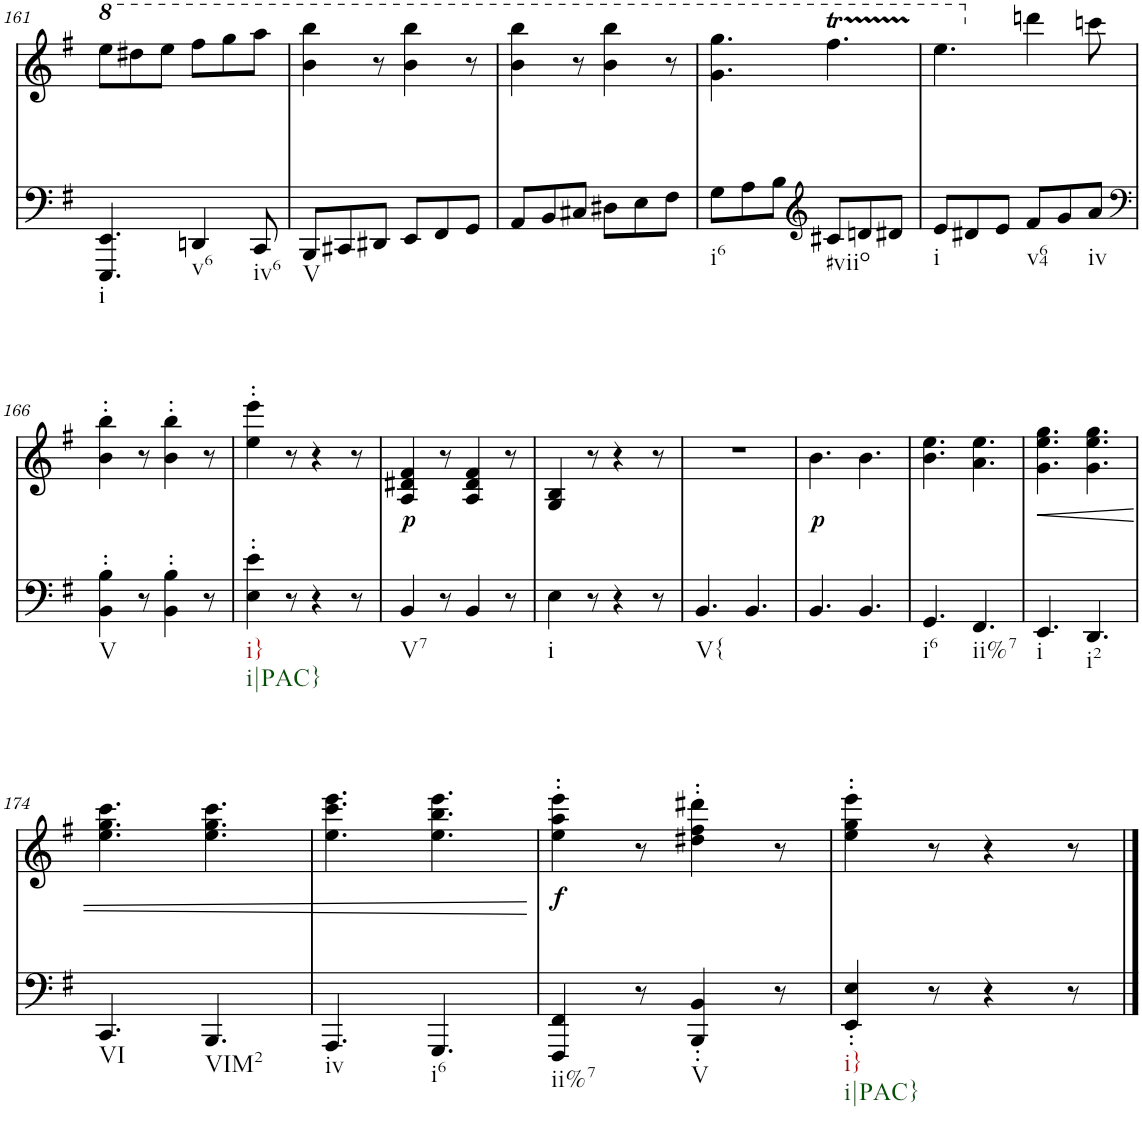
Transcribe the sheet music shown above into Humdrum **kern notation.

**kern	**kern	**text	**dynam
*part2	*part1	*part1	*part1
*staff2	*staff1	*staff1	*staff1
*I"piano	*I"piano	*	*
*I'Pno	*I'Pno	*	*
!!LO:PB:g=z
*clefF4	*clefG2	*	*
*k[f#]	*k[f#]	*	*
*e:	*e:	*	*
*M6/8	*M6/8	*	*
*	*8va	*	*
=161	=161	=161	=161
!LO:TX:b:t=i	!	!	!
4.EEE/ 4.EE/	8eee\L	.	.
.	8ddd#X\	.	.
.	8eee\J	.	.
!LO:TX:b:t=v6	!	!	!
4DDn/	8fff#\L	.	.
.	8ggg\	.	.
!LO:TX:b:t=iv6	!	!	!
8CC/	8aaa\J	.	.
=162	=162	=162	=162
!LO:TX:b:t=V	!	!	!
8BBB/L	4bb\ 4bbb\	.	.
8CC#X/	.	.	.
8DD#X/J	8r	.	.
8EE/L	4bb\ 4bbb\	.	.
8FF#/	.	.	.
8GG/J	8r	.	.
=163	=163	=163	=163
8AA/L	4bb\ 4bbb\	.	.
8BB/	.	.	.
8C#X/J	8r	.	.
8D#X\L	4bb\ 4bbb\	.	.
8E\	.	.	.
8F#\J	8r	.	.
=164	=164	=164	=164
!LO:TX:b:t=i6	!	!	!
8G\L	4.gg\ 4.ggg\	.	.
8A\	.	.	.
8B\J	.	.	.
*clefG2	*	*	*
!LO:TX:b:t=#viio	!	!	!
8c#X/L	4.fff#t\	.	.
8dn/	.	.	.
8d#X/J	.	.	.
=165	=165	=165	=165
!LO:TX:b:t=i	!	!	!
8e/L	4.eee\	.	.
8d#X/	.	.	.
8e/J	.	.	.
*	*X8va	*	*
!LO:TX:b:t=v64	!	!	!
8f#/L	4dddn\	.	.
8g/	.	.	.
!LO:TX:b:t=iv	!	!	!
8a/J	8cccn\	.	.
!!LO:LB:g=z
=166	=166	=166	=166
*clefF4	*	*	*
!LO:TX:b:t=V	!	!	!
4BB\' 4B\'	4b\' 4bb\'	.	.
8r	8r	.	.
4BB\' 4B\'	4b\' 4bb\'	.	.
8r	8r	.	.
=167	=167	=167	=167
!LO:TX:b:t=i}	!	!	!
!LO:TX:b:t=i|PAC}	!	!	!
4E\' 4e\'	4ee\' 4eee\'	.	.
8r	8r	.	.
4r	4r	.	.
8r	8r	.	.
=168	=168	=168	=168
!LO:TX:b:t=V7	!	!	!
!	!	!LO:LY:b	!
4BB/	4A/ 4d#X/ 4f#/	.	.
8r	8r	.	.
4BB/	4A/ 4d#/ 4f#/	.	.
8r	8r	.	.
=169	=169	=169	=169
!LO:TX:b:t=i	!	!	!
4E\	4G/ 4B/	.	.
8r	8r	.	.
4r	4r	.	.
8r	8r	.	.
=170	=170	=170	=170
!LO:TX:b:t=V{	!	!	!
4.BB/	2.r	.	.
4.BB/	.	.	.
=171	=171	=171	=171
!	!	!LO:LY:b	!
4.BB/	4.b\	.	.
4.BB/	4.b\	.	.
=172	=172	=172	=172
!LO:TX:b:t=i6	!	!	!
4.GG/	4.b\ 4.ee\	.	.
!LO:TX:b:t=ii%7	!	!	!
4.FF#/	4.a\ 4.ee\	.	.
=173	=173	=173	=173
!LO:TX:b:t=i	!	!	!
!	!	!	!LO:HP:b
4.EE/	4.g\ 4.ee\ 4.gg\	.	<
!LO:TX:b:t=i2	!	!	!
4.DD/	4.g\ 4.ee\ 4.gg\	.	.
!!LO:LB:g=z
=174	=174	=174	=174
!LO:TX:b:t=VI	!	!	!
4.CC/	4.ee\ 4.gg\ 4.ccc\	.	.
!LO:TX:b:t=VIM2	!	!	!
4.BBB/	4.ee\ 4.gg\ 4.ccc\	.	.
=175	=175	=175	=175
!LO:TX:b:t=iv	!	!	!
4.AAA/	4.ee\ 4.ccc\ 4.eee\	.	.
!LO:TX:b:t=i6	!	!	!
4.GGG/	4.ee\ 4.bb\ 4.eee\	.	.
.	.	.	[
=176	=176	=176	=176
!LO:TX:b:t=ii%7	!	!	!
!	!	!LO:LY:b	!
4FFF#/ 4FF#/	4ee\' 4aa\' 4eee\'	.	.
8r	8r	.	.
!LO:TX:b:t=V	!	!	!
4BBB/' 4BB/'	4dd#X\' 4ff#\' 4ddd#X\'	.	.
8r	8r	.	.
=177	=177	=177	=177
!LO:TX:b:t=i}	!	!	!
!LO:TX:b:t=i|PAC}	!	!	!
4EE/' 4E/'	4ee\' 4gg\' 4eee\'	.	.
8r	8r	.	.
4r	4r	.	.
8r	8r	.	.
==	==	==	==
*-	*-	*-	*-
